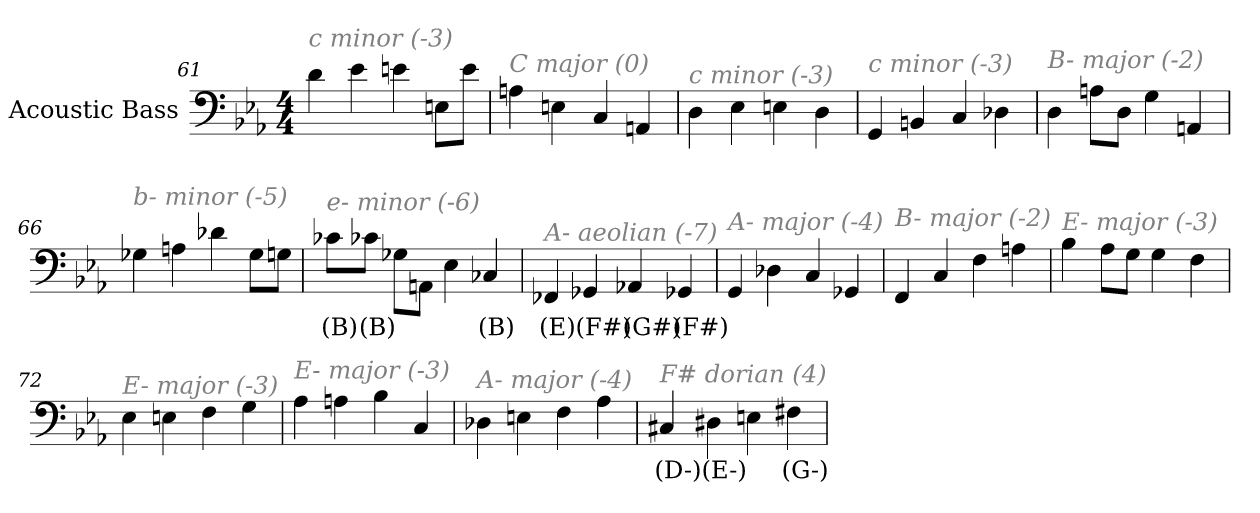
**kern	**text
*part1	*part1
*staff1	*staff1
*I"Acoustic Bass	*
*clefF4	*
*ITrd7c12	*
*k[b-e-a-]	*
*E-:	*
*M4/4	*
=61	=61
!LO:TX:i:color=#808080:t=c minor (-3)	!
4D	.
4E-	.
4En	.
8EEnL	.
8EJ	.
=62	=62
!LO:TX:i:color=#808080:t=C major (0)	!
4AAn	.
4EEn	.
4CC	.
4AAAn	.
=63	=63
!LO:TX:i:color=#808080:t=c minor (-3)	!
4DD	.
4EE-	.
4EEn	.
4DD	.
=64	=64
!LO:TX:i:color=#808080:t=c minor (-3)	!
4GGG	.
4BBBn	.
4CC	.
4DD-X	.
=65	=65
!LO:TX:i:color=#808080:t=B- major (-2)	!
4DD	.
8AAnL	.
8DDJ	.
4GG	.
4AAAn	.
=66	=66
!LO:TX:i:color=#808080:t=b- minor (-5)	!
4GG-X	.
4AAn	.
4D-X	.
8GG-L	.
8GGnJ	.
=67	=67
!LO:TX:i:color=#808080:t=e- minor (-6)	!
8C-XiL	(B)
8C-XiJ	(B)
8GG-XL	.
8AAAnJ	.
4EE-	.
4CC-Xi	(B)
=68	=68
!LO:TX:i:color=#808080:t=A- aeolian (-7)	!
4FFF-Xi	(E)
4GGG-Xi	(F#)
4AAA-Xi	(G#)
4GGG-Xi	(F#)
=69	=69
!LO:TX:i:color=#808080:t=A- major (-4)	!
4GGG	.
4DD-X	.
4CC	.
4GGG-X	.
=70	=70
!LO:TX:i:color=#808080:t=B- major (-2)	!
4FFF	.
4CC	.
4FF	.
4AAn	.
=71	=71
!LO:TX:i:color=#808080:t=E- major (-3)	!
4BB-	.
8AA-L	.
8GGJ	.
4GG	.
4FF	.
=72	=72
!LO:TX:i:color=#808080:t=E- major (-3)	!
4EE-	.
4EEn	.
4FF	.
4GG	.
=73	=73
!LO:TX:i:color=#808080:t=E- major (-3)	!
4AA-	.
4AAn	.
4BB-	.
4CC	.
=74	=74
!LO:TX:i:color=#808080:t=A- major (-4)	!
4DD-X	.
4EEn	.
4FF	.
4AA-	.
=75	=75
!LO:TX:i:color=#808080:t=F# dorian (4)	!
4CC#Xi	(D-)
4DD#Xi	(E-)
4EEn	.
4FF#Xi	(G-)
=	=
*-	*-
